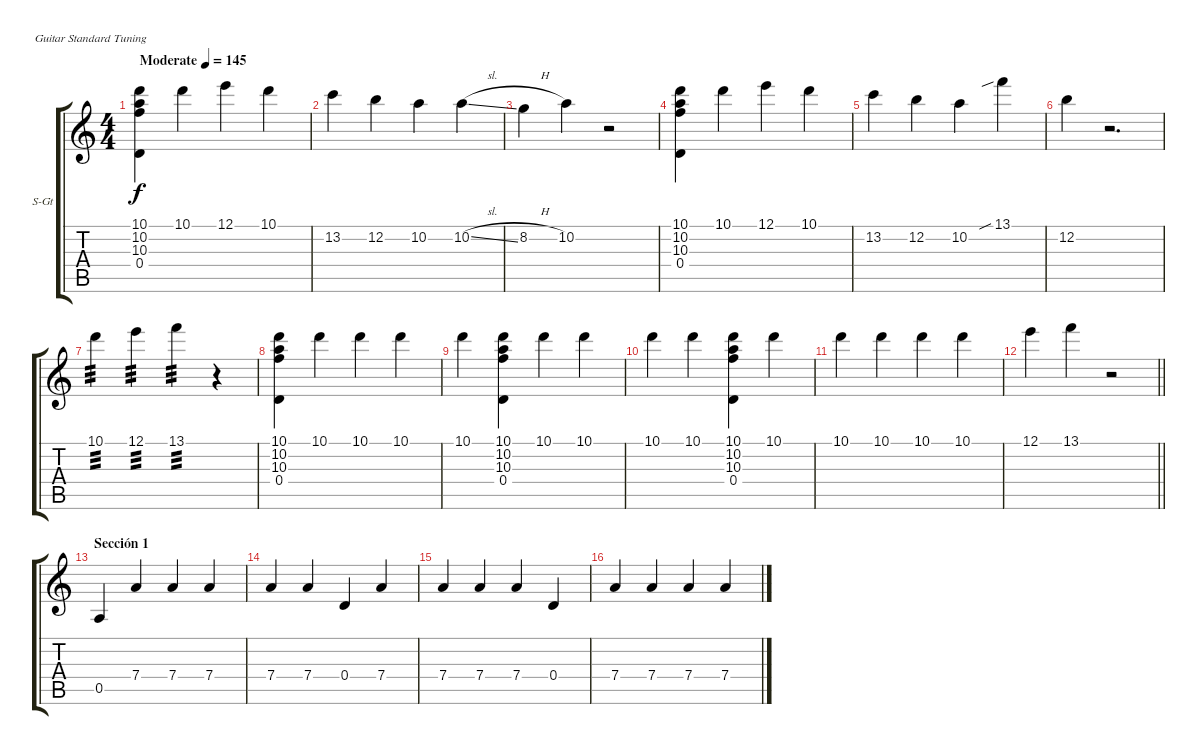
\bracketExtendMode groupsimilarinstruments
\firstSystemTrackNameOrientation horizontal
\otherSystemsTrackNameOrientation horizontal
\track ("Leader guitar" "S-Gt") {instrument acousticguitarsteel}
\staff {score tabs}
\tuning (E4 B3 G3 D3 A2 E2)
\ts (4 4)
\beaming (8 2 2 2 2)
\tempo (145 "Moderate")
\clef g2
\ks c
(10.1 10.2 10.3 0.4).4{dy f instrument acousticguitarsteel} 10.1.4 12.1.4 10.1.4 |
13.2.4 12.2.4 10.2.4 10.2{sl}.4 |
8.2{h}.4 10.2.4 r.2 |
(10.1 10.2 10.3 0.4).4 10.1.4 12.1.4 10.1.4 |
13.2.4 12.2.4 10.2.4 13.1{sib}.4 |
12.2.4 r.2{d} |
10.1.4{tp 3} 12.1.4{tp 3} 13.1.4{tp 3} r.4 |
(10.1 10.2 10.3 0.4).4 10.1.4 10.1.4 10.1.4 |
10.1.4 (10.1 10.2 10.3 0.4).4 10.1.4 10.1.4 |
10.1.4 10.1.4 (10.1 10.2 10.3 0.4).4 10.1.4 |
10.1.4 10.1.4 10.1.4 10.1.4 |
\barLineRight lightlight
12.1.4 13.1.4 r.2 |
\section ("" "Sección 1")
0.5.4 7.4.4 7.4.4 7.4.4 |
7.4.4 7.4.4 0.4.4 7.4.4 |
7.4.4 7.4.4 7.4.4 0.4.4 |
7.4.4 7.4.4 7.4.4 7.4.4
